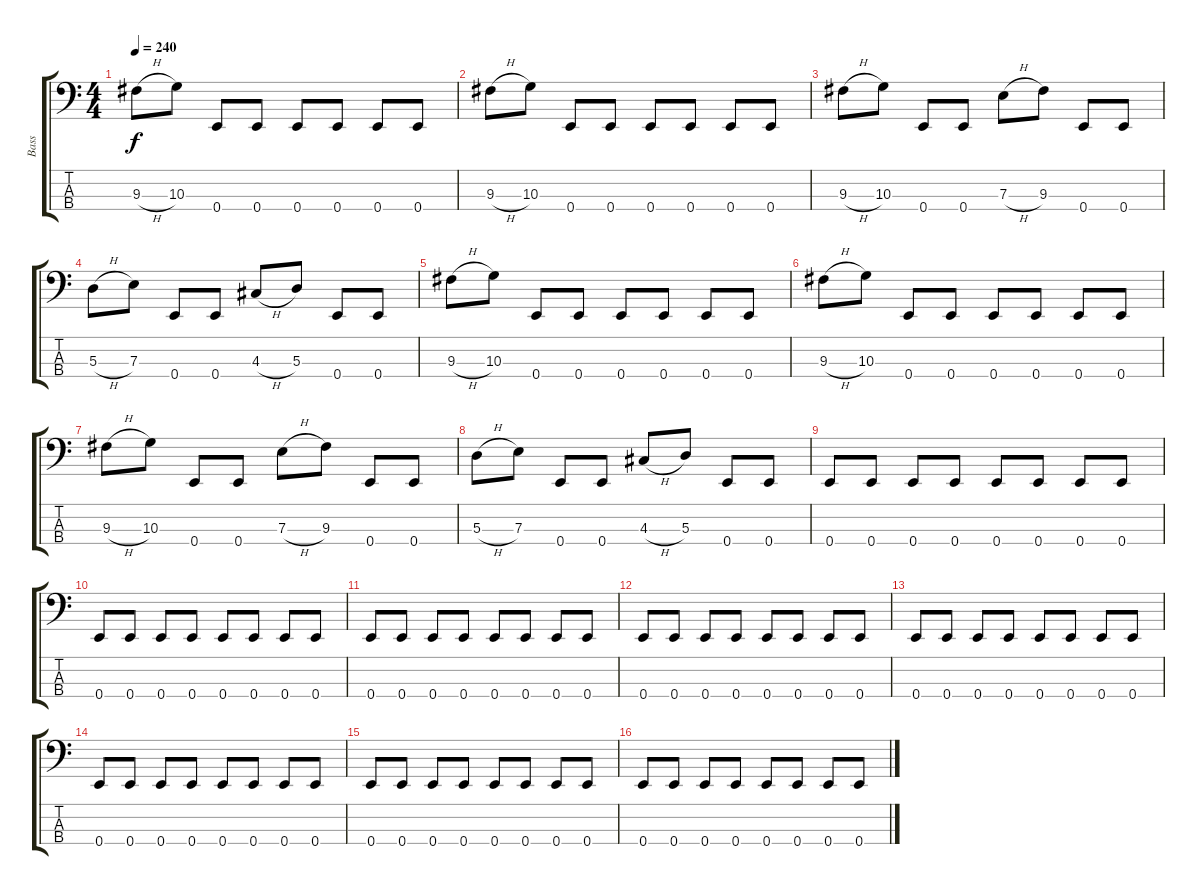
\track ("Bass" "Bass") {instrument electricbassfinger}
\staff {score tabs}
\tuning (G2 D2 A1 E1) {hide}
\ts (4 4)
\tempo 240
\clef f4
\ks c
9.3{h}.8{dy f} 10.3.8 0.4.8 0.4.8 0.4.8 0.4.8 0.4.8 0.4.8 |
9.3{h}.8 10.3.8 0.4.8 0.4.8 0.4.8 0.4.8 0.4.8 0.4.8 |
9.3{h}.8 10.3.8 0.4.8 0.4.8 7.3{h}.8 9.3.8 0.4.8 0.4.8 |
5.3{h}.8 7.3.8 0.4.8 0.4.8 4.3{h}.8 5.3.8 0.4.8 0.4.8 |
9.3{h}.8 10.3.8 0.4.8 0.4.8 0.4.8 0.4.8 0.4.8 0.4.8 |
9.3{h}.8 10.3.8 0.4.8 0.4.8 0.4.8 0.4.8 0.4.8 0.4.8 |
9.3{h}.8 10.3.8 0.4.8 0.4.8 7.3{h}.8 9.3.8 0.4.8 0.4.8 |
5.3{h}.8 7.3.8 0.4.8 0.4.8 4.3{h}.8 5.3.8 0.4.8 0.4.8 |
0.4.8 0.4.8 0.4.8 0.4.8 0.4.8 0.4.8 0.4.8 0.4.8 |
0.4.8 0.4.8 0.4.8 0.4.8 0.4.8 0.4.8 0.4.8 0.4.8 |
0.4.8 0.4.8 0.4.8 0.4.8 0.4.8 0.4.8 0.4.8 0.4.8 |
0.4.8 0.4.8 0.4.8 0.4.8 0.4.8 0.4.8 0.4.8 0.4.8 |
0.4.8 0.4.8 0.4.8 0.4.8 0.4.8 0.4.8 0.4.8 0.4.8 |
0.4.8 0.4.8 0.4.8 0.4.8 0.4.8 0.4.8 0.4.8 0.4.8 |
0.4.8 0.4.8 0.4.8 0.4.8 0.4.8 0.4.8 0.4.8 0.4.8 |
0.4.8 0.4.8 0.4.8 0.4.8 0.4.8 0.4.8 0.4.8 0.4.8
